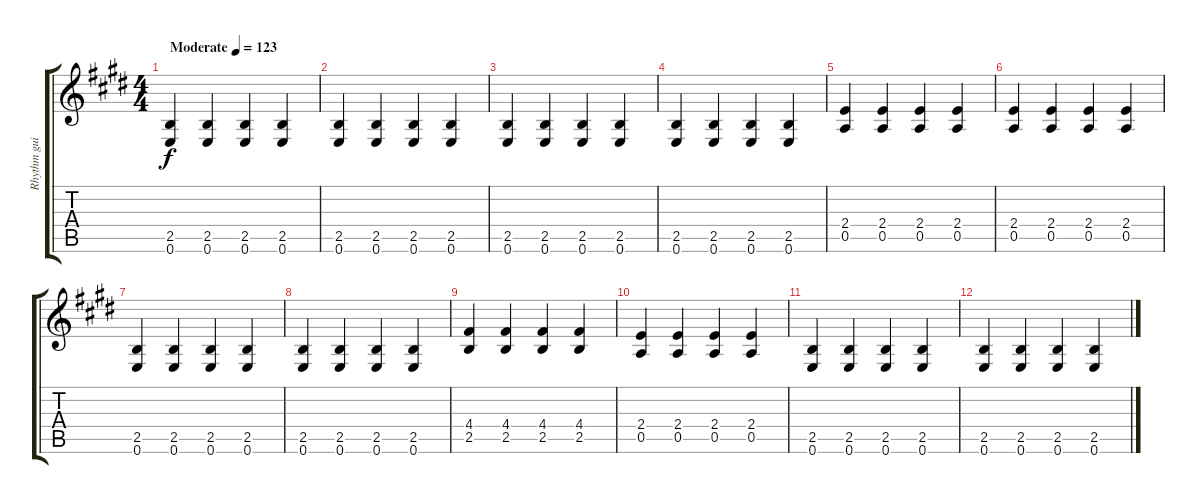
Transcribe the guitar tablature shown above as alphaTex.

\track ("Rhythm guitar" "Rhythm gui") {instrument electricguitarclean}
\staff {score tabs}
\tuning (E4 B3 G3 D3 A2 E2) {hide}
\ts (4 4)
\tempo (123 "Moderate")
\clef g2
\ks e
(2.5 0.6).4{dy f instrument electricguitarclean} (2.5 0.6).4 (2.5 0.6).4 (2.5 0.6).4 |
(2.5 0.6).4 (2.5 0.6).4 (2.5 0.6).4 (2.5 0.6).4 |
(2.5 0.6).4 (2.5 0.6).4 (2.5 0.6).4 (2.5 0.6).4 |
(2.5 0.6).4 (2.5 0.6).4 (2.5 0.6).4 (2.5 0.6).4 |
(2.4 0.5).4 (2.4 0.5).4 (2.4 0.5).4 (2.4 0.5).4 |
(2.4 0.5).4 (2.4 0.5).4 (2.4 0.5).4 (2.4 0.5).4 |
(2.5 0.6).4 (2.5 0.6).4 (2.5 0.6).4 (2.5 0.6).4 |
(2.5 0.6).4 (2.5 0.6).4 (2.5 0.6).4 (2.5 0.6).4 |
(4.4 2.5).4 (4.4 2.5).4 (4.4 2.5).4 (4.4 2.5).4 |
(2.4 0.5).4 (2.4 0.5).4 (2.4 0.5).4 (2.4 0.5).4 |
(2.5 0.6).4 (2.5 0.6).4 (2.5 0.6).4 (2.5 0.6).4 |
(2.5 0.6).4 (2.5 0.6).4 (2.5 0.6).4 (2.5 0.6).4
